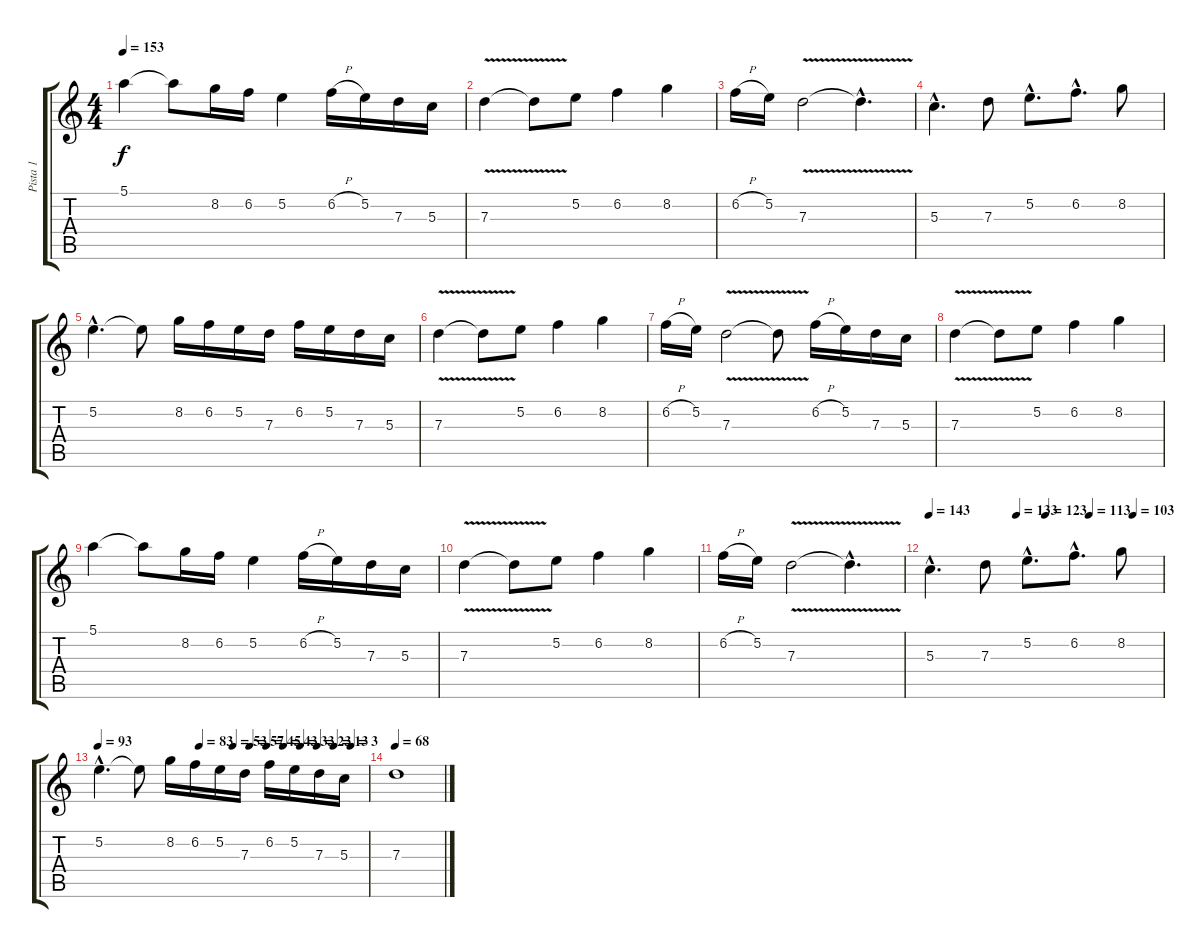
\track ("Pista 1" "Pista 1") {instrument overdrivenguitar}
\staff {score tabs}
\tuning (E4 B3 G3 D3 A2 E2) {hide}
\ts (4 4)
\tempo 153
\clef g2
\ks c
5.1.4{dy f} 5.1{t}.8 8.2.16 6.2.16 5.2.4 6.2{h}.16 5.2.16 7.3.16 5.3.16 |
7.3{v}.4 7.3{t}.8 5.2.8 6.2.4 8.2.4 |
6.2{h}.16 5.2.16 7.3{v}.2 7.3{hac t}.4{d} |
5.3{hac}.4{d} 7.3.8 5.2{hac}.8{d} 6.2{hac}.8{d} 8.2.8 |
5.2{hac}.4{d} 5.2{t}.8 8.2.16 6.2.16 5.2.16 7.3.16 6.2.16 5.2.16 7.3.16 5.3.16 |
7.3{v}.4 7.3{t}.8 5.2.8 6.2.4 8.2.4 |
6.2{h}.16 5.2.16 7.3{v}.2 7.3{t}.8 6.2{h}.16 5.2.16 7.3.16 5.3.16 |
7.3{v}.4 7.3{t}.8 5.2.8 6.2.4 8.2.4 |
5.1.4 5.1{t}.8 8.2.16 6.2.16 5.2.4 6.2{h}.16 5.2.16 7.3.16 5.3.16 |
7.3{v}.4 7.3{t}.8 5.2.8 6.2.4 8.2.4 |
6.2{h}.16 5.2.16 7.3{v}.2 7.3{hac t}.4{d} |
\tempo 143
\tempo (133 0.375)
\tempo (123 0.5)
\tempo (113 0.6875)
\tempo (103 0.875)
5.3{hac}.4{d} 7.3.8 5.2{hac}.8{d} 6.2{hac}.8{d} 8.2.8 |
\tempo 93
\tempo (83 0.375)
\tempo (53 0.5)
\tempo (57 0.5625)
\tempo (45 0.625)
\tempo (43 0.6875)
\tempo (33 0.75)
\tempo (23 0.8125)
\tempo (13 0.875)
\tempo (3 0.9375)
5.2{hac}.4{d} 5.2{t}.8 8.2.16 6.2.16 5.2.16 7.3.16 6.2.16 5.2.16 7.3.16 5.3.16 |
\tempo 68
7.3.1
